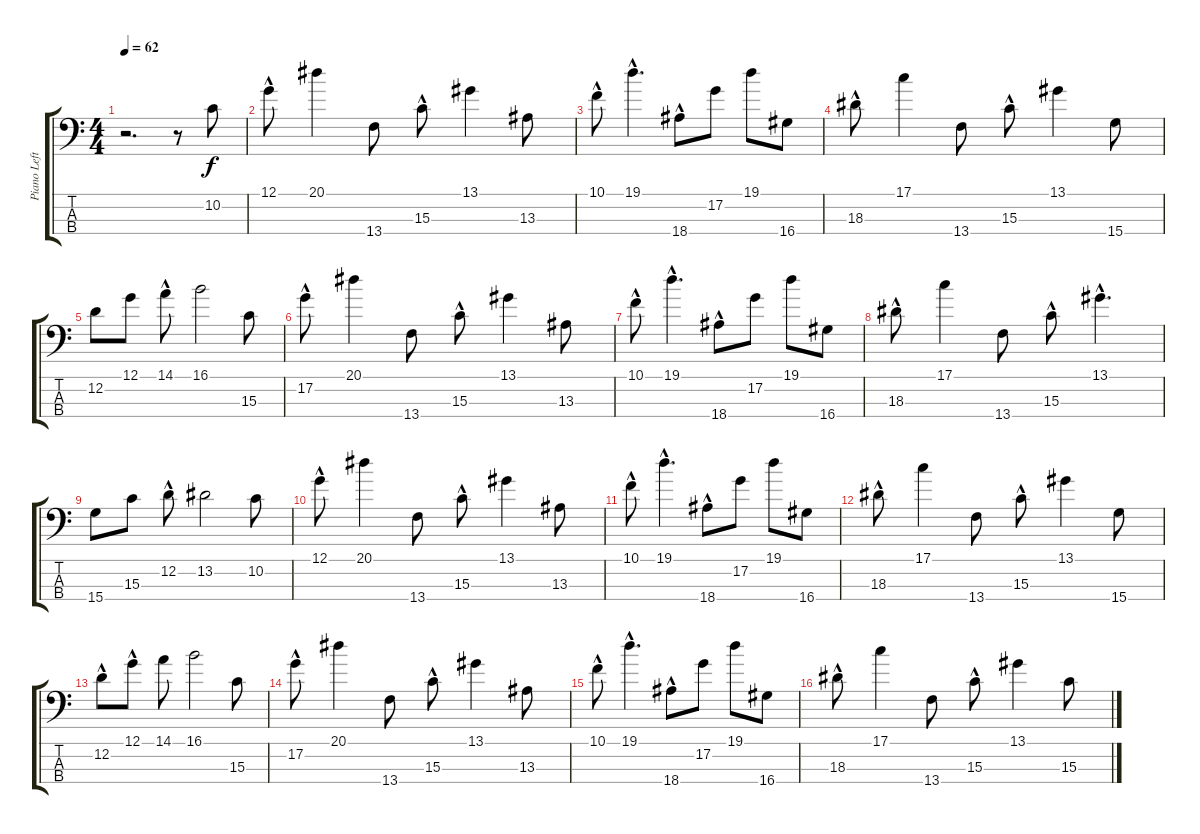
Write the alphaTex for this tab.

\track ("Piano Left Hand+Sustain" "Piano Left") {instrument electricbasspick}
\staff {score tabs}
\tuning (G2 D2 A1 E1) {hide}
\ts (4 4)
\tempo 62
\clef f4
\ks c
r.2{d dy f instrument electricbasspick} r.8 10.2.8 |
12.1{hac}.8 20.1.4 13.4.8 15.3{hac}.8 13.1.4 13.3.8 |
10.1{hac}.8 19.1{hac}.4{d} 18.4{hac}.8 17.2.8 19.1.8 16.4.8 |
18.3{hac}.8 17.1.4 13.4.8 15.3{hac}.8 13.1.4 15.4.8 |
12.2.8 12.1.8 14.1{hac}.8 16.1.2 15.3.8 |
17.2{hac}.8 20.1.4 13.4.8 15.3{hac}.8 13.1.4 13.3.8 |
10.1{hac}.8 19.1{hac}.4{d} 18.4{hac}.8 17.2.8 19.1.8 16.4.8 |
18.3{hac}.8 17.1.4 13.4.8 15.3{hac}.8 13.1{hac}.4{d} |
15.4.8 15.3.8 12.2{hac}.8 13.2.2 10.2.8 |
12.1{hac}.8 20.1.4 13.4.8 15.3{hac}.8 13.1.4 13.3.8 |
10.1{hac}.8 19.1{hac}.4{d} 18.4{hac}.8 17.2.8 19.1.8 16.4.8 |
18.3{hac}.8 17.1.4 13.4.8 15.3{hac}.8 13.1.4 15.4.8 |
12.2{hac}.8 12.1{hac}.8 14.1.8 16.1.2 15.3.8 |
17.2{hac}.8 20.1.4 13.4.8 15.3{hac}.8 13.1.4 13.3.8 |
10.1{hac}.8 19.1{hac}.4{d} 18.4{hac}.8 17.2.8 19.1.8 16.4.8 |
18.3{hac}.8 17.1.4 13.4.8 15.3{hac}.8 13.1.4 15.3.8
